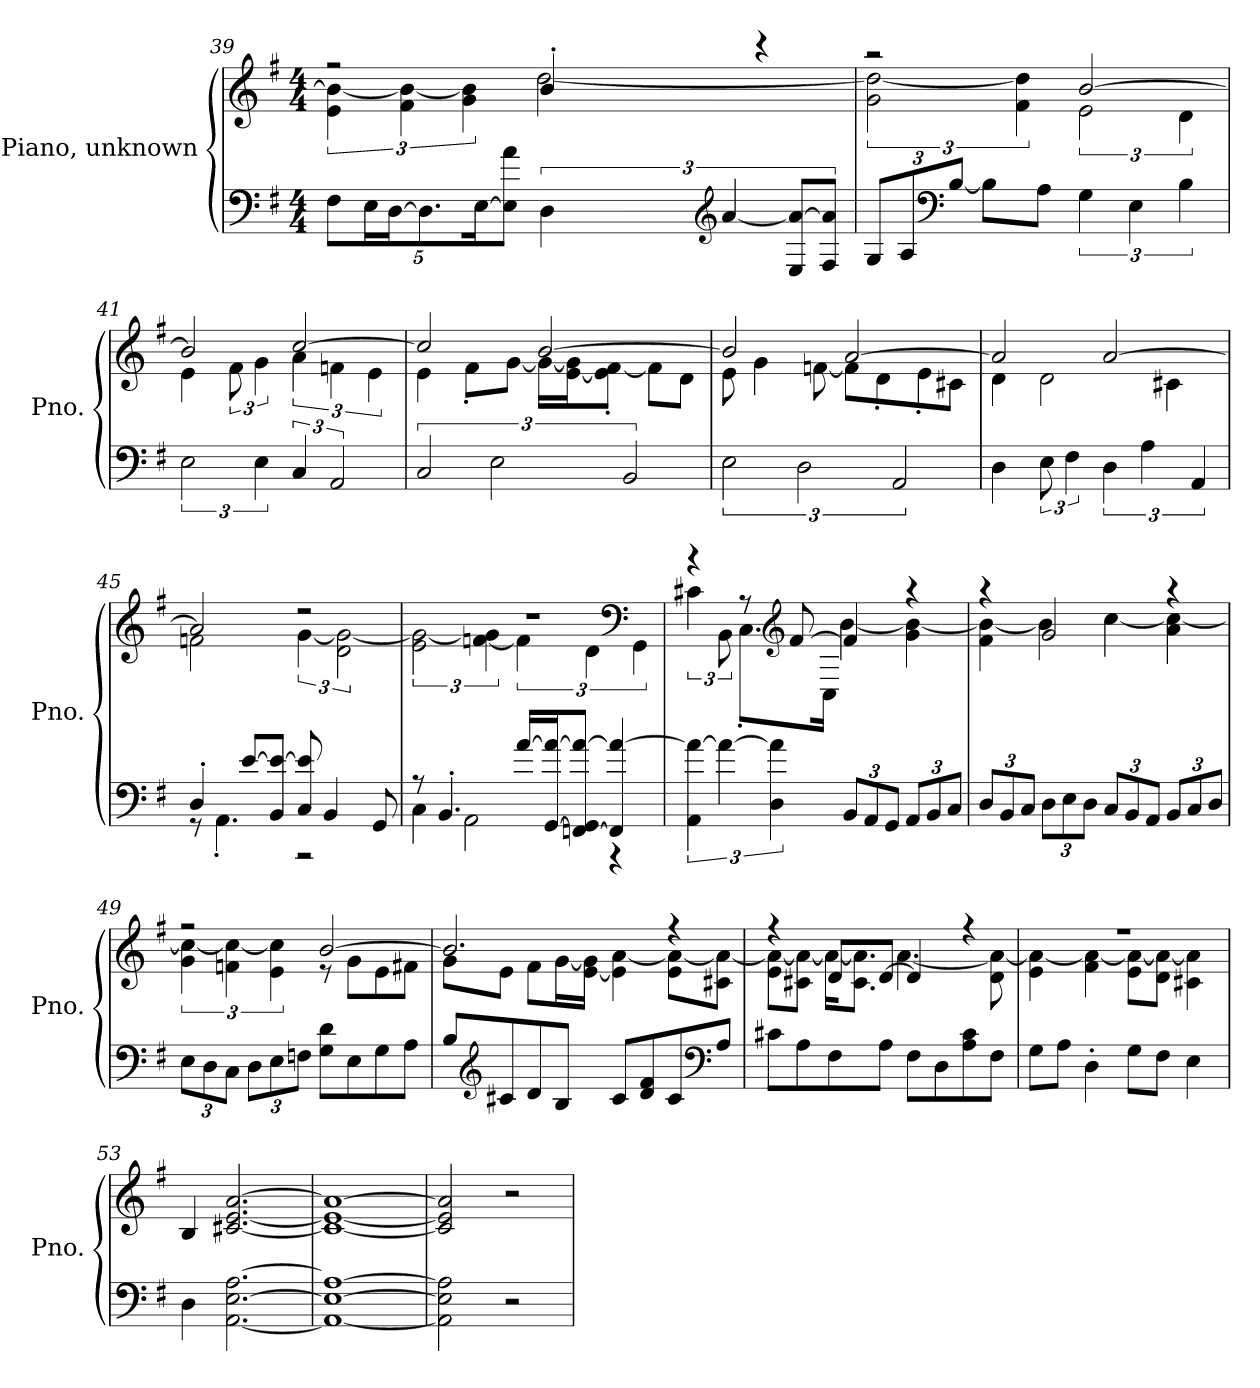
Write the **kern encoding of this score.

**kern	**kern
*part1	*part1
*staff2	*staff1
*I"Piano, unknown	*
*I'Pno.	*
*clefF4	*clefG2
*k[f#]	*k[f#]
*M4/4	*M4/4
*Xbrackettup	*
=39	=39
*	*^
10F#\L	2r	6e\ 6b\_
20E\L	.	.
[20D\J	.	.
.	.	6f#\ 6b\_
10.D\]	.	.
.	.	6g\ 6b\]
[20E\K	.	.
10E\] 10a\J	.	.
*brackettup	*	*
6D\	4b'/	[2dd\
*clefG2	*	*
[6a/	.	.
.	4r	.
12E/ 12a/_L	.	.
12F#/ 12a/]J	.	.
!!LO:LB:g=z	!!
=40	=40	=40
*Xbrackettup	*	*
12G/L	2r	3g\ 3dd\_
12A/	.	.
*clefF4	*	*
[12B/J	.	.
8B\L]	.	.
.	.	6f#\ 6dd\]
8A\J	.	.
*brackettup	*	*
6G\	[2b/	3e\
6E\	.	.
6B\	.	6d\
=41	=41	=41
3E\	2b/]	4e\
.	.	12f#\
6E\	.	6g\
6C/	[2cc/	6a\
3AA/	.	6fn\
.	.	6e\
=42	=42	=42
3C/	2cc/]	4e\
.	.	8f#'\L
3E\	.	.
.	.	[8g\J
.	[2b/	16g\LL_
.	.	[16e\ 16g\]J
.	.	8e\]' [8f#\'J
3BB/	.	.
.	.	8f#\L]
.	.	8d\J
=43	=43	=43
3E\	2b/]	8e\
.	.	4g\
3D\	.	.
.	.	[8fn\
.	[2a/	8f\L]
.	.	8d'\
3AA/	.	.
.	.	8e'\
.	.	8c#X\J
!!LO:LB:g=z	!!
=44	=44	=44
4D\	2a/]	4d\
12E\	.	2d\
6F#\	.	.
6D\	[2a/	.
6A\	.	.
.	.	4c#X\
6AA/	.	.
=45	=45	=45
*^	*	*
4D'/	8r	2a/]	2fn\
.	4.AA'\	.	.
[8e/L	.	.	.
8BB/ 8e/_J	.	.	.
8C/ 8e/]	2r	2r	[6g\
4BB/	.	.	.
.	.	.	3d\ 3g\_
8GG/	.	.	.
=46	=46	=46	=46
8r	4C\	1r	3e\ 3g\_
4.BB'/	.	.	.
.	2AA\	.	.
.	.	.	[6fn\ 6g\]
[16a/LL	.	.	6f\]
[16GG/ 16a/_J	.	.	.
[8FFn/ 8GG/] 8a/_J	.	.	.
.	.	.	6d\
4FF/] 4a/_	4r	.	.
*	*	*clefF4	*
.	.	.	6GG\
*v	*v	*	*
!!LO:LB:g=z	!!
=47	=47	=47
6AA\ 6a\_	4r	6c#X\
6a\_	.	12BB\
.	8r	8.C'\L
6D\ 6a\]	.	.
*	*clefG2	*
.	[8f#/	.
.	.	16C\Jk
*Xbrackettup	*	*
12BB/L	4f#/]	[4b\
12AA/	.	.
12GG/J	.	.
12AA/L	4r	4g\ 4b\_
12BB/	.	.
12C/J	.	.
=48	=48	=48
12D/L	4r	4f#\ 4b\_
12BB/	.	.
12C/J	.	.
12D\L	2g/	4b\]
12E\	.	.
12D\J	.	.
12C/L	.	[4cc\
12BB/	.	.
12AA/J	.	.
12BB/L	4r	4a\ 4cc\_
12C/	.	.
12D/J	.	.
=49	=49	=49
12E\L	2r	6g\ 6cc\_
12D\	.	.
12C\J	.	6fn\ 6cc\_
12D\L	.	.
12E\	.	6e\ 6cc\]
12Fn\J	.	.
8G\ 8d\L	[2b/	8r
8E\	.	8g\L
8G\	.	8e\
8A\J	.	8f#X\J
!!LO:PB:g=z	!!
=50	=50	=50
8B/L	2.b/]	8g\L
*clefG2	*	*
8c#X/	.	8e\J
8d/	.	8f#\L
8B/J	.	[16g\L
.	.	[16e\ 16g\]JJ
8c#/L	.	4e\] [4a\
8d/ 8f#/	.	.
8c#/	4r	8e\ 8a\_L
*clefF4	*	*
8A/J	.	8c#X\ 8a\_J
=51	=51	=51
8c#X\L	4r	8e\ 8a\_L
8A\	.	8c#X\ 8a\_J
8F#\	8d/L	16a\KL_
.	.	8.c#\ 8.a\]J
8A\J	[8d/J	.
8F#\L	4d/]	[4.a\
8D\	.	.
8A\ 8c#\	4r	.
8F#\J	.	8d\ 8a\_
=52	=52	=52
8G\L	1r	4e\ 4a\_
8A\J	.	.
4D'\	.	4f#\ 4a\_
8G\L	.	8e\ 8a\_L
8F#\J	.	8d\ 8a\_J
4E\	.	4c#X\ 4a\]
*	*v	*v
=53	=53
4D\	4B/
[2.AA\ [2.E\ [2.A\	[2.c#X/ [2.e/ [2.a/
=54	=54
1AA_ 1E_ 1A_	1c#_ 1e_ 1a_
!!LO:LB:g=z
=55	=55
2AA\] 2E\] 2A\]	2c#/] 2e/] 2a/]
2r	2r
=	=
*-	*-
